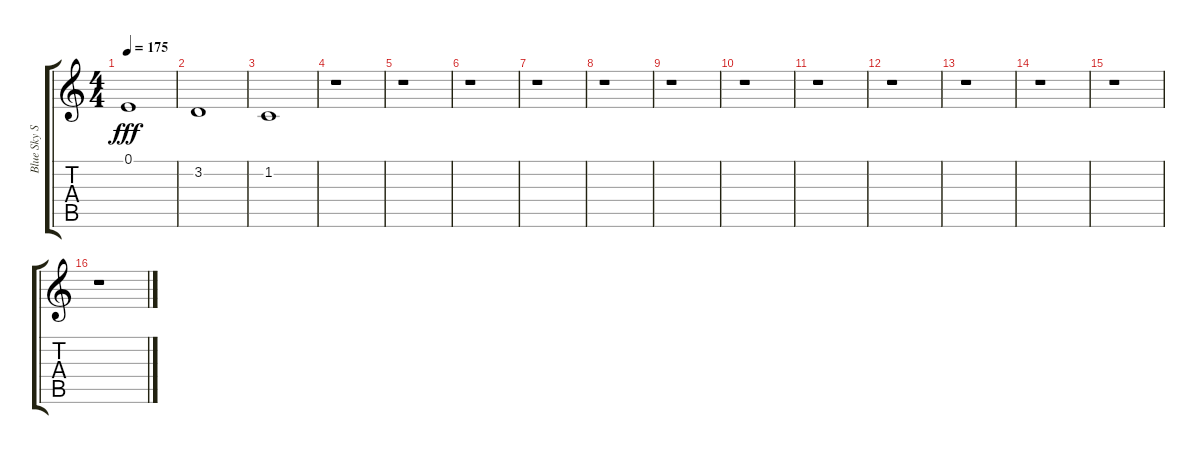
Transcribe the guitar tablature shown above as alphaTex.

\track ("Blue Sky Synth" "Blue Sky S") {instrument pad3polysynth}
\staff {score tabs}
\tuning (E4 B3 G3 D3 A2 E2) {hide}
\ts (4 4)
\tempo 175
\clef g2
\ks c
0.1.1{dy fff} |
3.2.1 |
1.2.1 |
r.1 |
r.1 |
r.1 |
r.1 |
r.1 |
r.1 |
r.1 |
r.1 |
r.1 |
r.1 |
r.1 |
r.1 |
r.1
